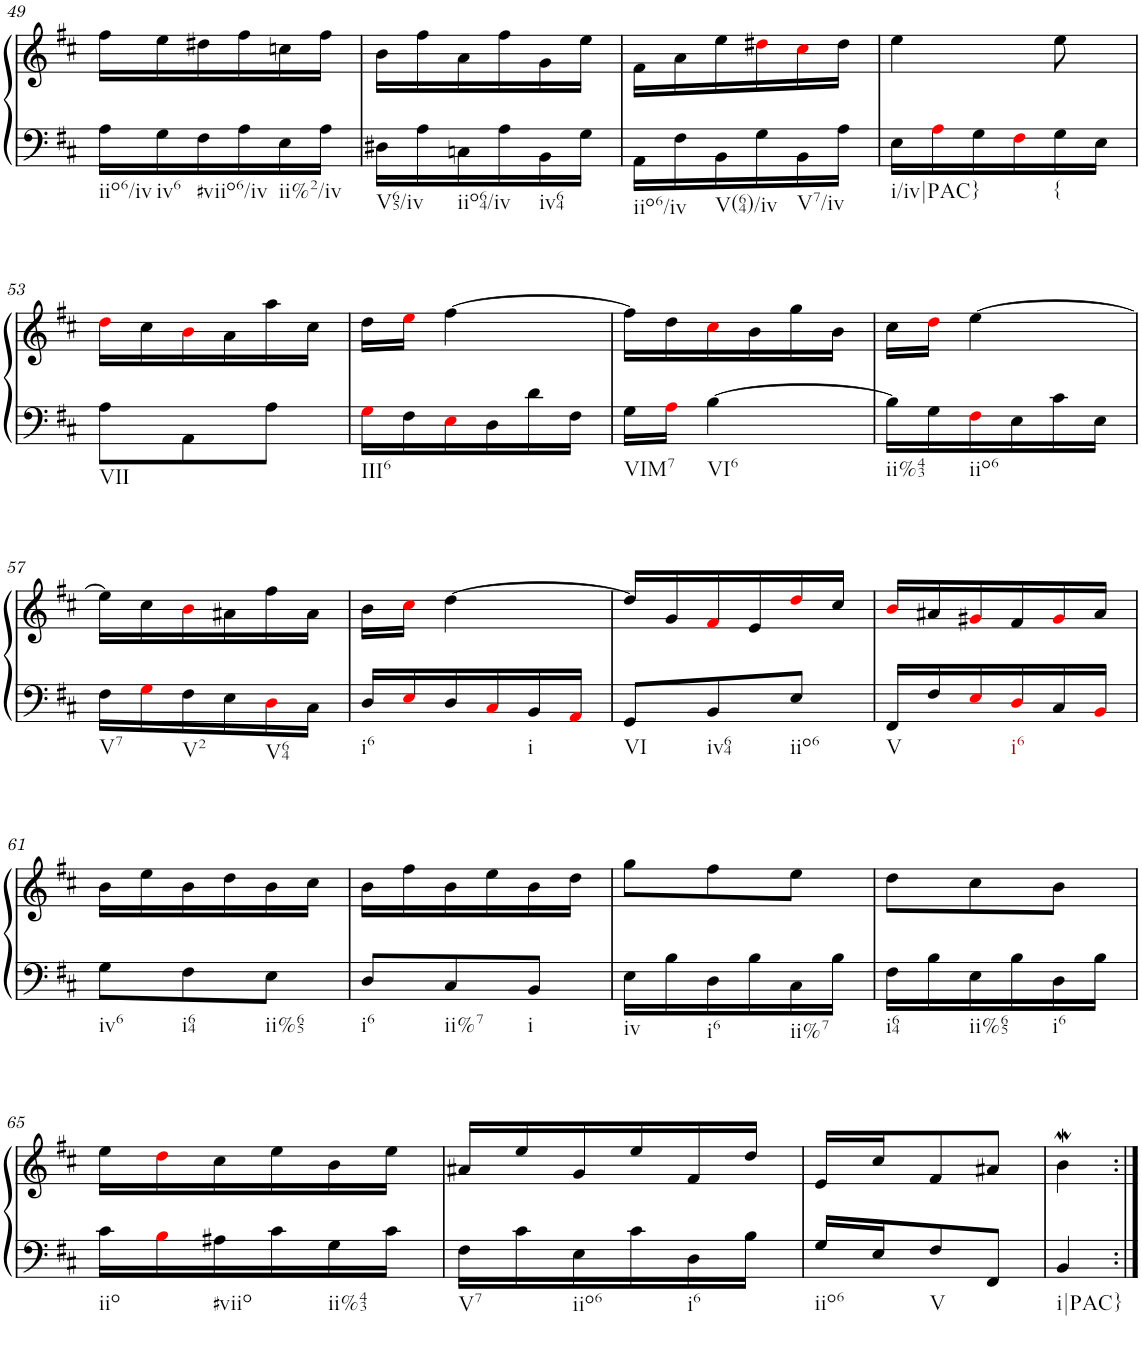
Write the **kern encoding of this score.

**kern	**kern
*part1	*part1
*staff2	*staff1
*I"Klavier linke Hand	*
!!LO:PB:g=z
*clefF4	*clefG2
*k[f#c#]	*k[f#c#]
*M3/8	*M3/8
=49	=49
!LO:TX:b:t=iio6/iv	!
16A\LL	16ff#\LL
!LO:TX:b:t=iv6	!
16G\	16ee\
!LO:TX:b:t=#viio6/iv	!
16F#\	16dd#X\
16A\	16ff#\
!LO:TX:b:t=ii%2/iv	!
16E\	16ccn\
16A\JJ	16ff#\JJ
=50	=50
!LO:TX:b:t=V65/iv	!
16D#X\LL	16b\LL
16A\	16ff#\
!LO:TX:b:t=iio64/iv	!
16Cn\	16a\
16A\	16ff#\
!LO:TX:b:t=iv64	!
16BB\	16g\
16G\JJ	16ee\JJ
=51	=51
!LO:TX:b:t=iio6/iv	!
16AA\LL	16f#\LL
16F#\	16a\
!LO:TX:b:t=V(64)/iv	!
16BB\	16ee\
16G\	16dd#Xi\
!LO:TX:b:t=V7/iv	!
16BB\	16cc#i\
16A\JJ	16dd#\JJ
=52	=52
!LO:TX:b:t=i/iv|PAC}	!
16E\LL	4ee\
16Ai\	.
16G\	.
16F#i\	.
!LO:TX:b:t={	!
16G\	8ee\
16E\JJ	.
!!LO:LB:g=z
=53	=53
!LO:TX:b:t=VII	!
8A\L	16ddi\LL
.	16cc#\
8AA\	16bi\
.	16a\
8A\J	16aa\
.	16cc#\JJ
=54	=54
!LO:TX:b:t=III6	!
16Gi\LL	16dd\LL
16F#\	16eei\JJ
16Ei\	[4ff#\
16D\	.
16d\	.
16F#\JJ	.
=55	=55
!LO:TX:b:t=VIM7	!
16G\LL	16ff#\LL]
16Ai\JJ	16dd\
!LO:TX:b:t=VI6	!
[4B\	16cc#i\
.	16b\
.	16gg\
.	16b\JJ
=56	=56
!LO:TX:b:t=ii%43	!
16B\LL]	16cc#\LL
16G\	16ddi\JJ
!LO:TX:b:t=iio6	!
16F#i\	[4ee\
16E\	.
16c#\	.
16E\JJ	.
!!LO:LB:g=z
=57	=57
!LO:TX:b:t=V7	!
16F#\LL	16ee\LL]
16Gi\	16cc#\
!LO:TX:b:t=V2	!
16F#\	16bi\
16E\	16a#X\
!LO:TX:b:t=V64	!
16Di\	16ff#\
16C#\JJ	16a#\JJ
=58	=58
!LO:TX:b:t=i6	!
16D/LL	16b\LL
16Ei/	16cc#i\JJ
16D/	[4dd\
16C#i/	.
!LO:TX:b:t=i	!
16BB/	.
16AAi/JJ	.
=59	=59
!LO:TX:b:t=VI	!
8GG/L	16dd/LL]
.	16g/
!LO:TX:b:t=iv64	!
8BB/	16f#i/
.	16e/
!LO:TX:b:t=iio6	!
8E/J	16ddi/
.	16cc#/JJ
=60	=60
!LO:TX:b:t=V	!
16FF#/LL	16bi/LL
16F#/	16a#X/
16Ei/	16g#Xi/
!LO:TX:b:t=i6	!
16Di/	16f#/
16C#/	16g#i/
16BBi/JJ	16a#/JJ
!!LO:LB:g=z
=61	=61
!LO:TX:b:t=iv6	!
8G\L	16b\LL
.	16ee\
!LO:TX:b:t=i64	!
8F#\	16b\
.	16dd\
!LO:TX:b:t=ii%65	!
8E\J	16b\
.	16cc#\JJ
=62	=62
!LO:TX:b:t=i6	!
8D/L	16b\LL
.	16ff#\
!LO:TX:b:t=ii%7	!
8C#/	16b\
.	16ee\
!LO:TX:b:t=i	!
8BB/J	16b\
.	16dd\JJ
=63	=63
!LO:TX:b:t=iv	!
16E\LL	8gg\L
16B\	.
!LO:TX:b:t=i6	!
16D\	8ff#\
16B\	.
!LO:TX:b:t=ii%7	!
16C#\	8ee\J
16B\JJ	.
=64	=64
!LO:TX:b:t=i64	!
16F#\LL	8dd\L
16B\	.
!LO:TX:b:t=ii%65	!
16E\	8cc#\
16B\	.
!LO:TX:b:t=i6	!
16D\	8b\J
16B\JJ	.
!!LO:LB:g=z
=65	=65
!LO:TX:b:t=iio	!
16c#\LL	16ee\LL
16Bi\	16ddi\
!LO:TX:b:t=#viio	!
16A#X\	16cc#\
16c#\	16ee\
!LO:TX:b:t=ii%43	!
16G\	16b\
16c#\JJ	16ee\JJ
=66	=66
!LO:TX:b:t=V7	!
16F#\LL	16a#X/LL
16c#\	16ee/
!LO:TX:b:t=iio6	!
16E\	16g/
16c#\	16ee/
!LO:TX:b:t=i6	!
16D\	16f#/
16B\JJ	16dd/JJ
=67	=67
!LO:TX:b:t=iio6	!
16G/LL	16e/LL
16E/J	16cc#/J
!LO:TX:b:t=V	!
8F#/	8f#/
8FF#/J	8a#X/J
=68	=68
!LO:TX:b:t=i|PAC}	!
4BB/	4bW\
=:|!	=:|!
*-	*-
